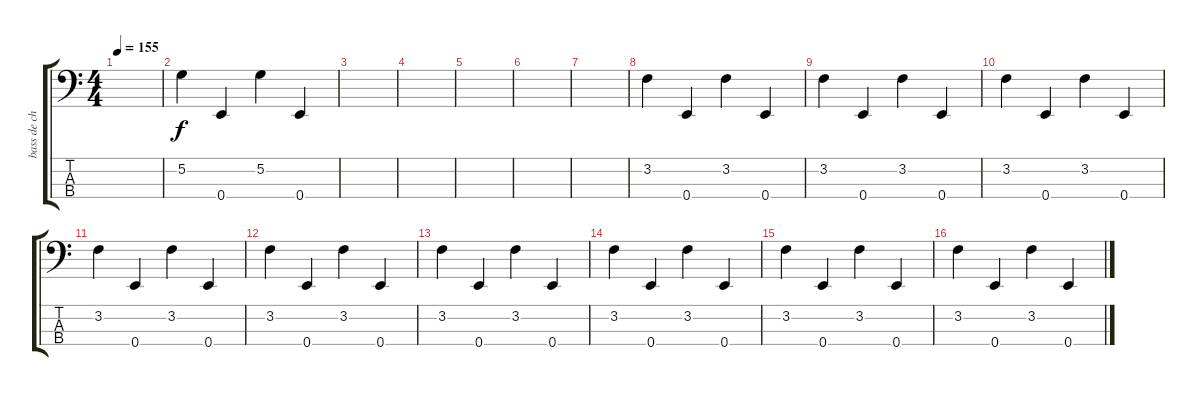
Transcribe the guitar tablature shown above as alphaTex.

\track ("bass de chris" "bass de ch") {instrument acousticguitarnylon}
\staff {score tabs}
\tuning (G2 D2 A1 E1) {hide}
\ts (4 4)
\tempo 155
\clef f4
\ks c
|
5.2.4 0.4.4 5.2.4 0.4.4 |
|
|
|
|
|
3.2.4 0.4.4 3.2.4 0.4.4 |
3.2.4 0.4.4 3.2.4 0.4.4 |
3.2.4 0.4.4 3.2.4 0.4.4 |
3.2.4 0.4.4 3.2.4 0.4.4 |
3.2.4 0.4.4 3.2.4 0.4.4 |
3.2.4 0.4.4 3.2.4 0.4.4 |
3.2.4 0.4.4 3.2.4 0.4.4 |
3.2.4 0.4.4 3.2.4 0.4.4 |
3.2.4 0.4.4 3.2.4 0.4.4
